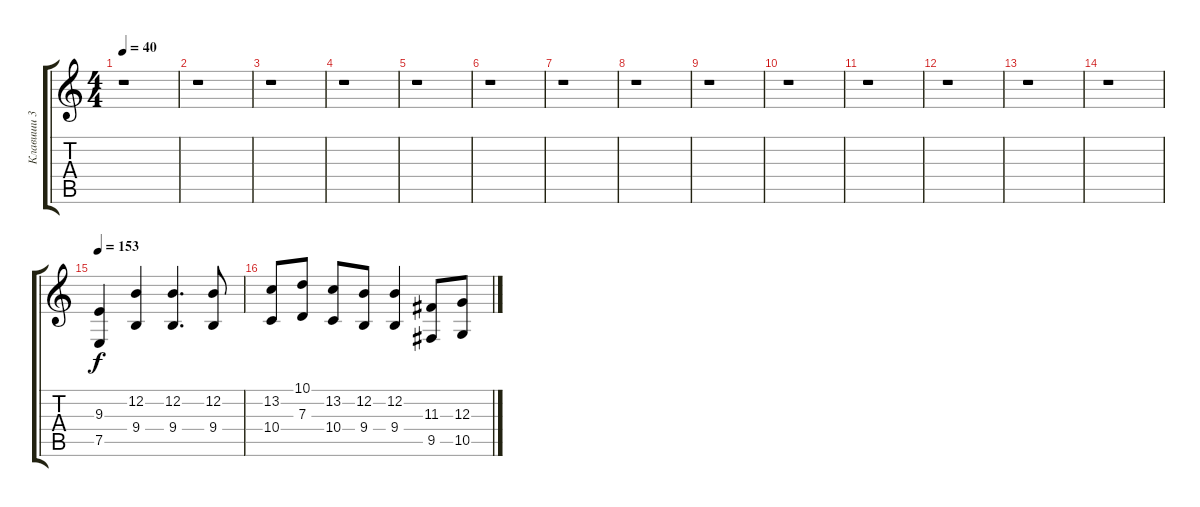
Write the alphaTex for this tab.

\track ("Клавиши 3" "Клавиши 3") {instrument fx4atmosphere}
\staff {score tabs}
\tuning (E4 B3 G3 D3 A2 E2) {hide}
\ts (4 4)
\tempo 40
\clef g2
\ks c
r.1{dy f} |
r.1 |
r.1 |
r.1 |
r.1 |
r.1 |
r.1 |
r.1 |
r.1 |
r.1 |
r.1 |
r.1 |
r.1 |
r.1 |
\tempo 153
(9.3 7.5).4 (12.2 9.4).4 (12.2 9.4).4{d} (12.2 9.4).8 |
(13.2 10.4).8 (10.1 7.3).8 (13.2 10.4).8 (12.2 9.4).8 (12.2 9.4).4 (11.3 9.5).8 (12.3 10.5).8
